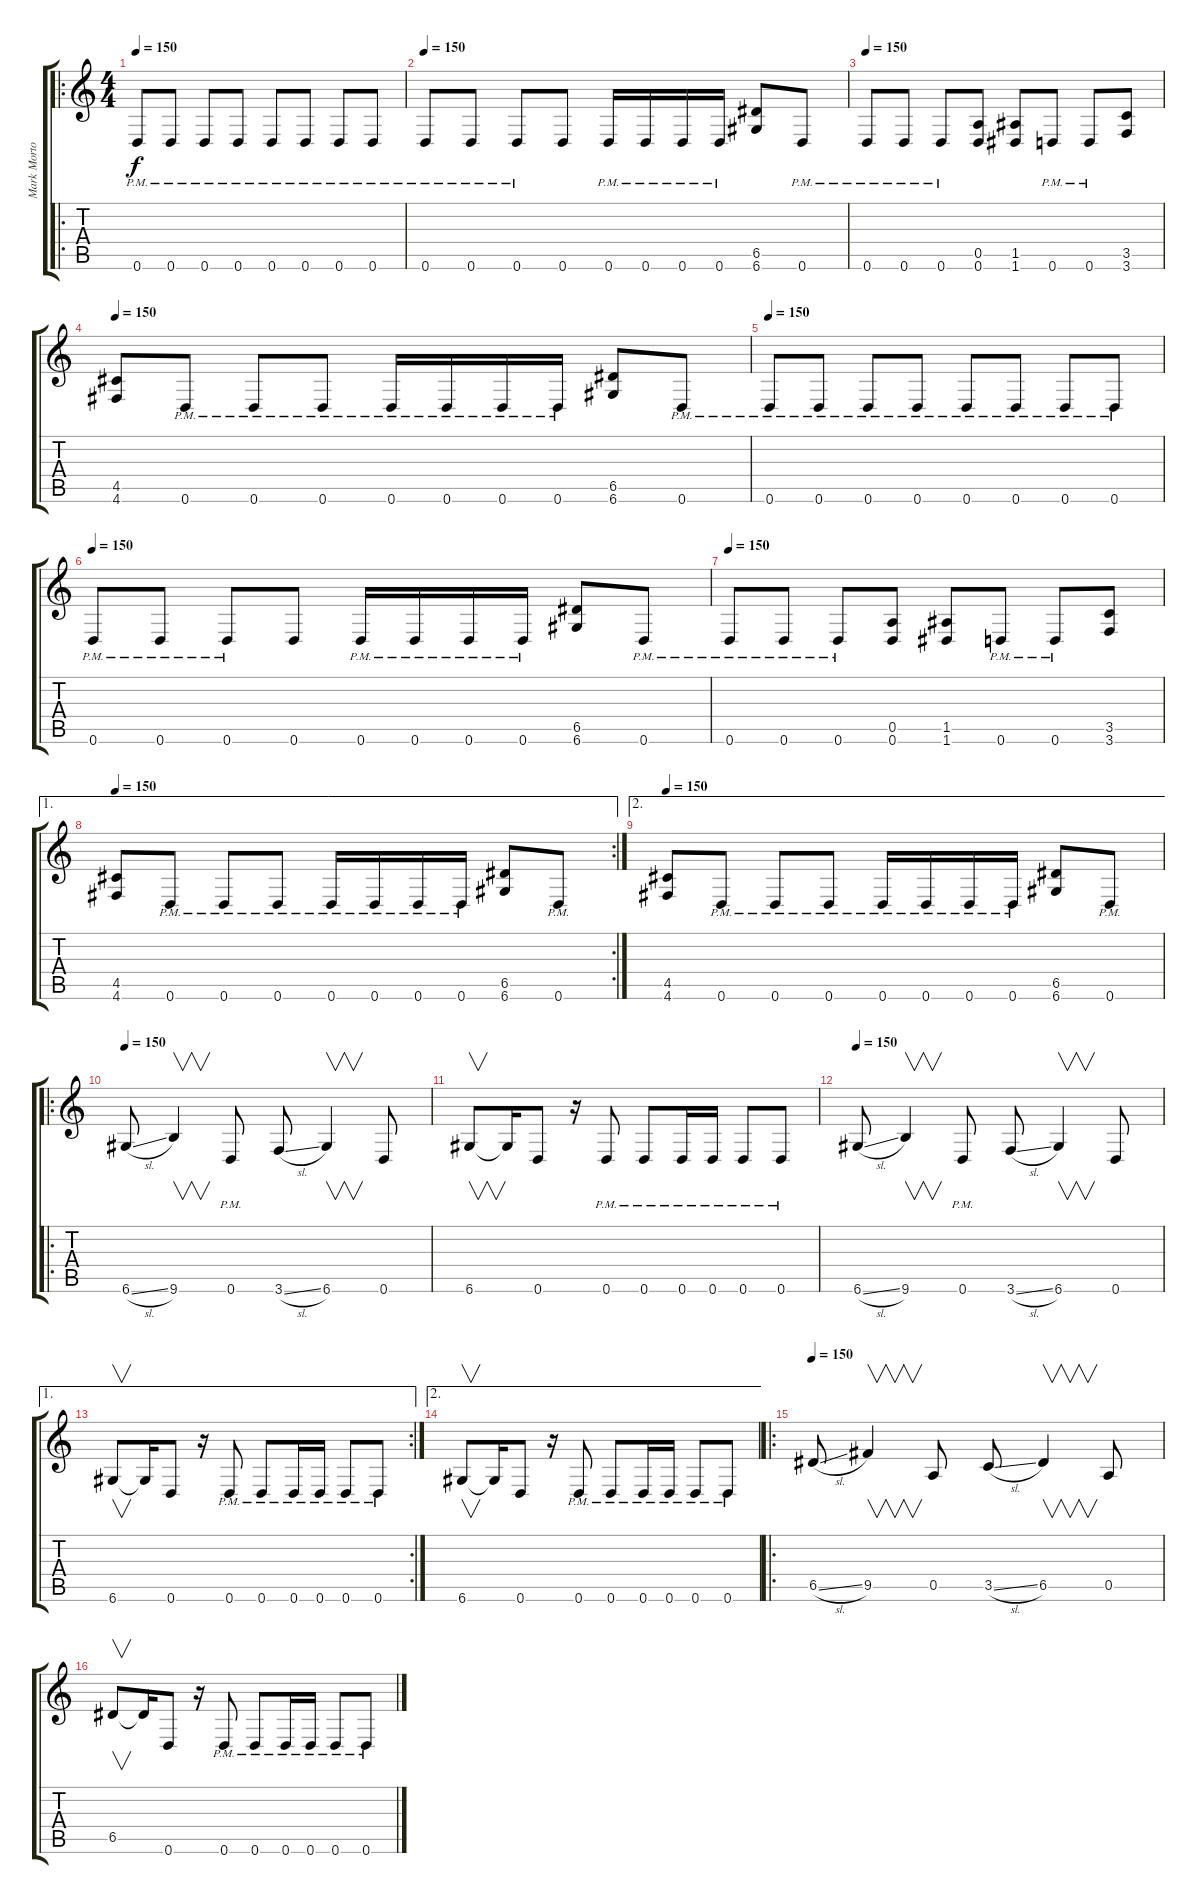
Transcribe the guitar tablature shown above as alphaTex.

\track ("Mark Morton" "Mark Morto") {instrument distortionguitar}
\staff {score tabs}
\tuning (E4 B3 G3 D3 A2 D2) {hide}
\ro
\ts (4 4)
\tempo 150
\clef g2
\ks c
0.6{pm}.8{dy f} 0.6{pm}.8 0.6{pm}.8 0.6{pm}.8 0.6{pm}.8 0.6{pm}.8 0.6{pm}.8 0.6{pm}.8 |
\tempo 150
0.6{pm}.8 0.6{pm}.8 0.6{pm}.8 0.6.8 0.6{pm}.16 0.6{pm}.16 0.6{pm}.16 0.6{pm}.16 (6.5 6.6).8 0.6{pm}.8 |
\tempo 150
0.6{pm}.8 0.6{pm}.8 0.6{pm}.8 (0.5 0.6).8 (1.5 1.6).8 0.6{pm}.8 0.6{pm}.8 (3.5 3.6).8 |
\tempo 150
(4.5 4.6).8 0.6{pm}.8 0.6{pm}.8 0.6{pm}.8 0.6{pm}.16 0.6{pm}.16 0.6{pm}.16 0.6{pm}.16 (6.5 6.6).8 0.6{pm}.8 |
\tempo 150
0.6{pm}.8 0.6{pm}.8 0.6{pm}.8 0.6{pm}.8 0.6{pm}.8 0.6{pm}.8 0.6{pm}.8 0.6{pm}.8 |
\tempo 150
0.6{pm}.8 0.6{pm}.8 0.6{pm}.8 0.6.8 0.6{pm}.16 0.6{pm}.16 0.6{pm}.16 0.6{pm}.16 (6.5 6.6).8 0.6{pm}.8 |
\tempo 150
0.6{pm}.8 0.6{pm}.8 0.6{pm}.8 (0.5 0.6).8 (1.5 1.6).8 0.6{pm}.8 0.6{pm}.8 (3.5 3.6).8 |
\ae 1
\rc 2
\tempo 150
(4.5 4.6).8 0.6{pm}.8 0.6{pm}.8 0.6{pm}.8 0.6{pm}.16 0.6{pm}.16 0.6{pm}.16 0.6{pm}.16 (6.5 6.6).8 0.6{pm}.8 |
\ae 2
\tempo 150
(4.5 4.6).8 0.6{pm}.8 0.6{pm}.8 0.6{pm}.8 0.6{pm}.16 0.6{pm}.16 0.6{pm}.16 0.6{pm}.16 (6.5 6.6).8 0.6{pm}.8 |
\ro
\tempo 150
6.6{sl}.8 9.6.4{v} 0.6{pm}.8 3.6{sl}.8 6.6.4{v} 0.6.8 |
6.6.8{v} 6.6{t}.16 0.6.8 r.16 0.6{pm}.8 0.6{pm}.8 0.6{pm}.16 0.6{pm}.16 0.6{pm}.8 0.6{pm}.8 |
\tempo 150
6.6{sl}.8 9.6.4{v} 0.6{pm}.8 3.6{sl}.8 6.6.4{v} 0.6.8 |
\ae 1
\rc 2
6.6.8{v} 6.6{t}.16 0.6.8 r.16 0.6{pm}.8 0.6{pm}.8 0.6{pm}.16 0.6{pm}.16 0.6{pm}.8 0.6{pm}.8 |
\ae 2
6.6.8{v} 6.6{t}.16 0.6.8 r.16 0.6{pm}.8 0.6{pm}.8 0.6{pm}.16 0.6{pm}.16 0.6{pm}.8 0.6{pm}.8 |
\ro
\tempo 150
6.5{sl}.8 9.5.4{v} 0.5.8 3.5{sl}.8 6.5.4{v} 0.5.8 |
6.5.8{v} 6.5{t}.16 0.6.8 r.16 0.6{pm}.8 0.6{pm}.8 0.6{pm}.16 0.6{pm}.16 0.6{pm}.8 0.6{pm}.8
